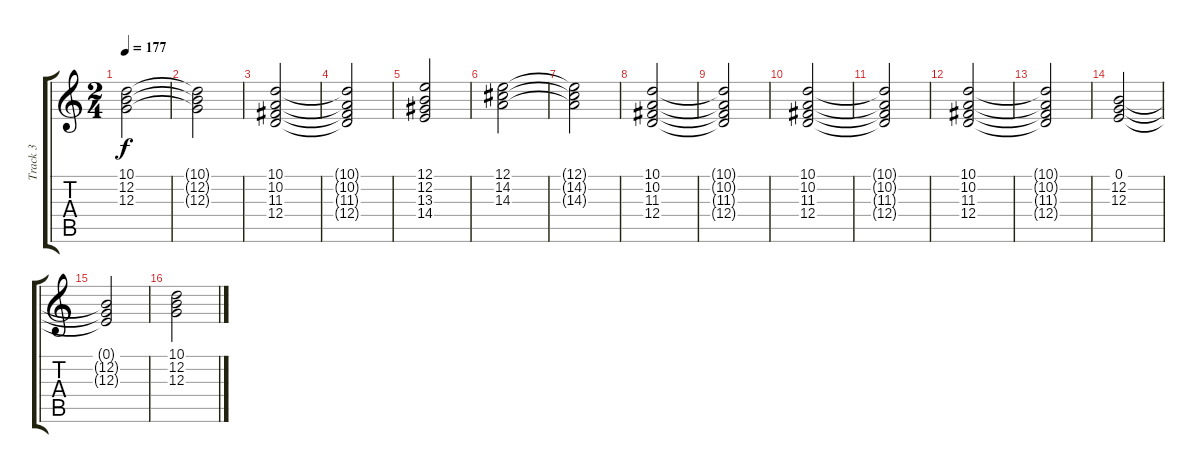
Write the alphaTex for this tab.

\track ("Track 3" "Track 3") {instrument stringensemble1}
\staff {score tabs}
\tuning (E4 B3 G3 D3 A2 E2) {hide}
\ts (2 4)
\tempo 177
\clef g2
\ks c
(10.1 12.2 12.3).2{dy f} |
(10.1{t} 12.2{t} 12.3{t}).2 |
(10.1 10.2 11.3 12.4).2 |
(10.1{t} 10.2{t} 11.3{t} 12.4{t}).2 |
(12.1 12.2 13.3 14.4).2 |
(12.1 14.2 14.3).2 |
(12.1{t} 14.2{t} 14.3{t}).2 |
(10.1 10.2 11.3 12.4).2 |
(10.1{t} 10.2{t} 11.3{t} 12.4{t}).2 |
(10.1 10.2 11.3 12.4).2 |
(10.1{t} 10.2{t} 11.3{t} 12.4{t}).2 |
(10.1 10.2 11.3 12.4).2 |
(10.1{t} 10.2{t} 11.3{t} 12.4{t}).2 |
(0.1 12.2 12.3).2 |
(0.1{t} 12.2{t} 12.3{t}).2 |
(10.1 12.2 12.3).2
